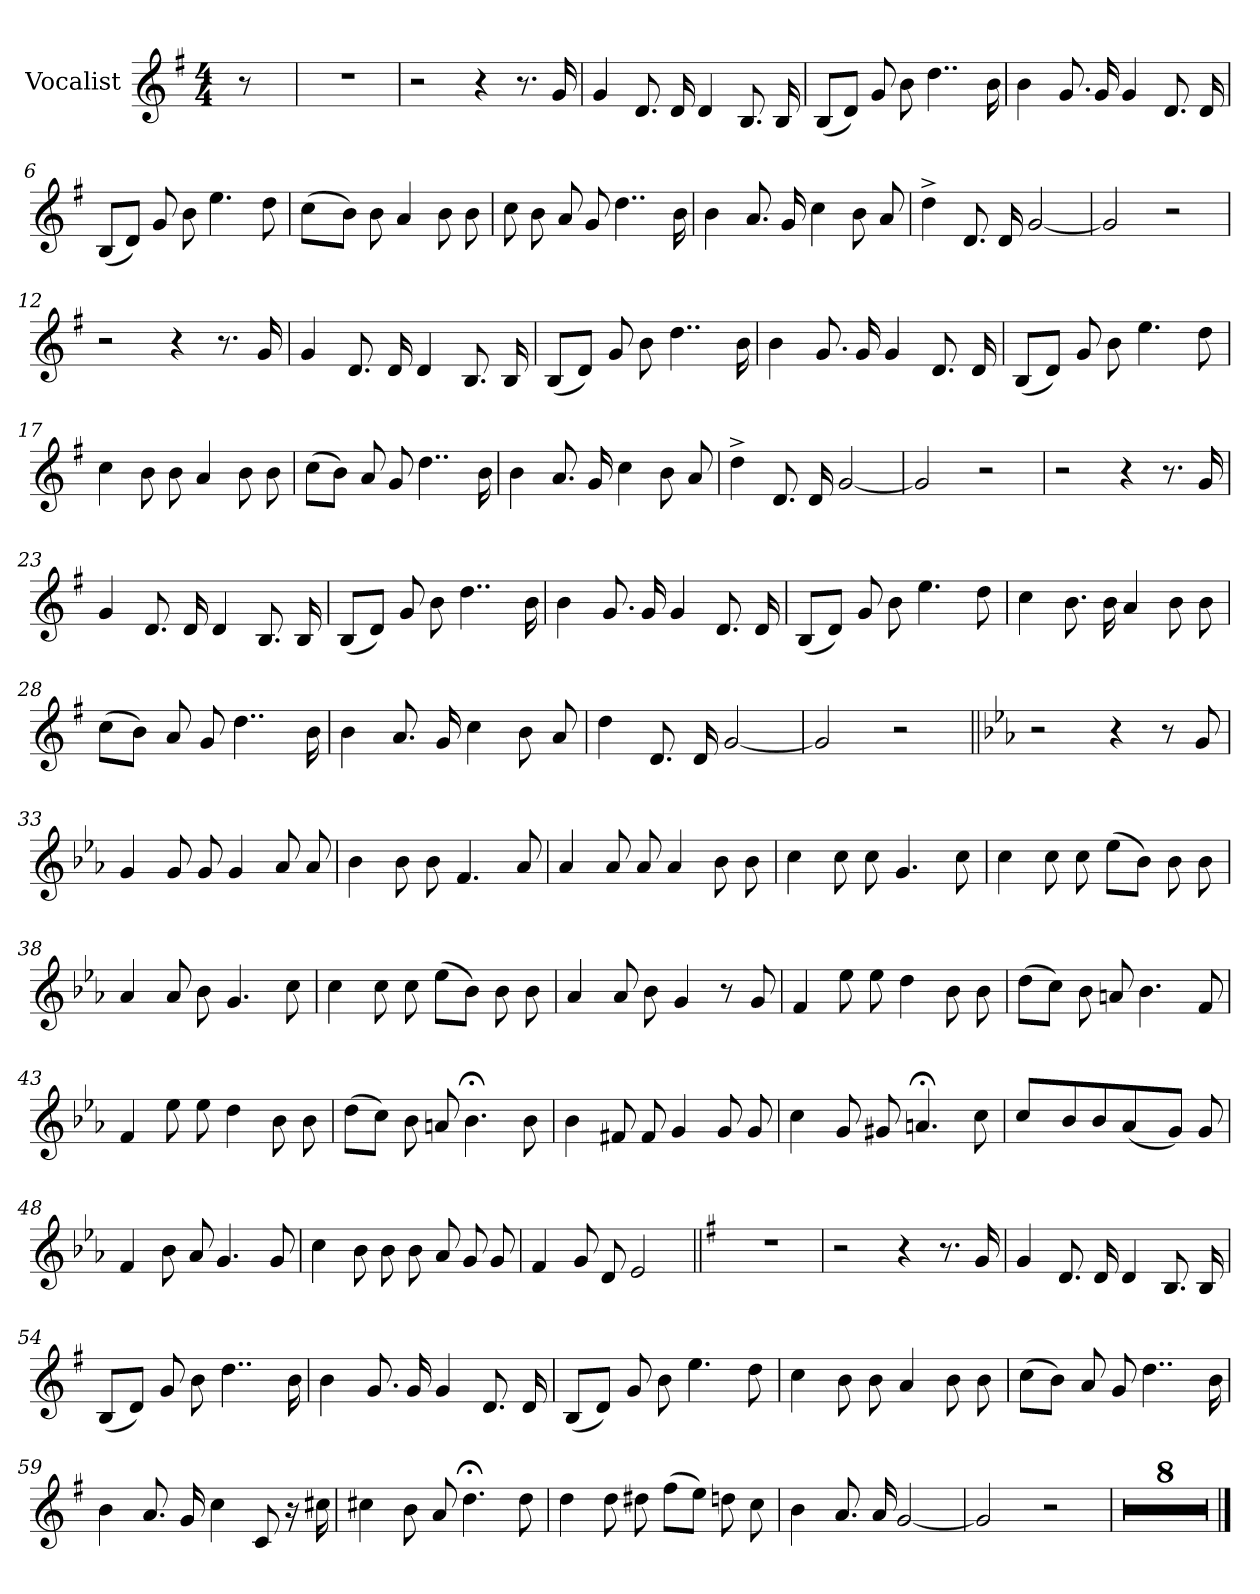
**kern
*part1
*staff1
*I"Vocalist
*clefG2
*k[f#]
*G:
*M4/4
*MM160
=
8r
=1
1r
=2
2r
4r
8.r
16g
=3
4g
8.d
16d
4d
8.B
16B
=4
(8BL
8dJ)
8g
8b
4..dd
16b
=5
4b
8.g
16g
4g
8.d
16d
=6
(8BL
8dJ)
8g
8b
4.ee
8dd
=7
(4cc
8bJ)
8b
4a
8b
8b
=8
8cc
8b
8a
8g
4..dd
16b
=9
4b
8.a
16g
4cc
8b
8a
=10
4dd^
8.d
16d
[2g
=11
2g]
2r
=12
2r
4r
8.r
16g
=13
4g
8.d
16d
4d
8.B
16B
=14
(8BL
8dJ)
8g
8b
4..dd
16b
=15
4b
8.g
16g
4g
8.d
16d
=16
(8BL
8dJ)
8g
8b
4.ee
8dd
=17
4cc
8b
8b
4a
8b
8b
=18
(8ccL
8bJ)
8a
8g
4..dd
16b
=19
4b
8.a
16g
4cc
8b
8a
=20
4dd^
8.d
16d
[2g
=21
2g]
2r
=22
2r
4r
8.r
16g
=23
4g
8.d
16d
4d
8.B
16B
=24
(8BL
8dJ)
8g
8b
4..dd
16b
=25
4b
8.g
16g
4g
8.d
16d
=26
(8BL
8dJ)
8g
8b
4.ee
8dd
=27
4cc
8.b
16b
4a
8b
8b
=28
(8ccL
8bJ)
8a
8g
4..dd
16b
=29
4b
8.a
16g
4cc
8b
8a
=30
4dd
8.d
16d
[2g
=31
2g]
2r
=32||
*k[b-e-a-]
2r
4r
8r
8g
=33
4g
8g
8g
4g
8a-
8a-
=34
4b-
8b-
8b-
4.f
8a-
=35
4a-
8a-
8a-
4a-
8b-
8b-
=36
4cc
8cc
8cc
4.g
8cc
=37
4cc
8cc
8cc
(8ee-L
8b-J)
8b-
8b-
=38
4a-
8a-
8b-
4.g
8cc
=39
4cc
8cc
8cc
(8ee-L
8b-J)
8b-
8b-
=40
4a-
8a-
8b-
4g
8r
8g
=41
4f
8ee-
8ee-
4dd
8b-
8b-
=42
(8ddL
8ccJ)
8b-
8an
4.b-
8f
=43
4f
8ee-
8ee-
4dd
8b-
8b-
=44
(8ddL
8ccJ)
8b-
8an
4.b-;<
8b-
=45
4b-
8f#X
8f#
4g
8g
8g
=46
4cc
8g
8g#X
4.an;<
8cc
=47
4cc
8b-
8b-
(4a-
8gJ)
8g
=48
4f
8b-
8a-
4.g
8g
=49
4cc
8b-
8b-
8b-
8a-
8g
8g
=50
4f
8g
8d
2e-
=51||
*k[f#]
1r
=52
2r
4r
8.r
16g
=53
4g
8.d
16d
4d
8.B
16B
=54
(8BL
8dJ)
8g
8b
4..dd
16b
=55
4b
8.g
16g
4g
8.d
16d
=56
(8BL
8dJ)
8g
8b
4.ee
8dd
=57
4cc
8b
8b
4a
8b
8b
=58
(8ccL
8bJ)
8a
8g
4..dd
16b
=59
4b
8.a
16g
4cc
8c
16r
16cc#X
=60
4cc#X
8b
8a
4.dd;<
8dd
=61
4dd
8dd
8dd#X
(8ff#L
8eeJ)
8ddn
8cc
=62
4b
8.a
16a
[2g
=63
2g]
2r
=64
1r
=65
1r
=66
1r
=67
1r
=68
1r
=69
1r
=70
1r
=71
1r;<
==
*-
